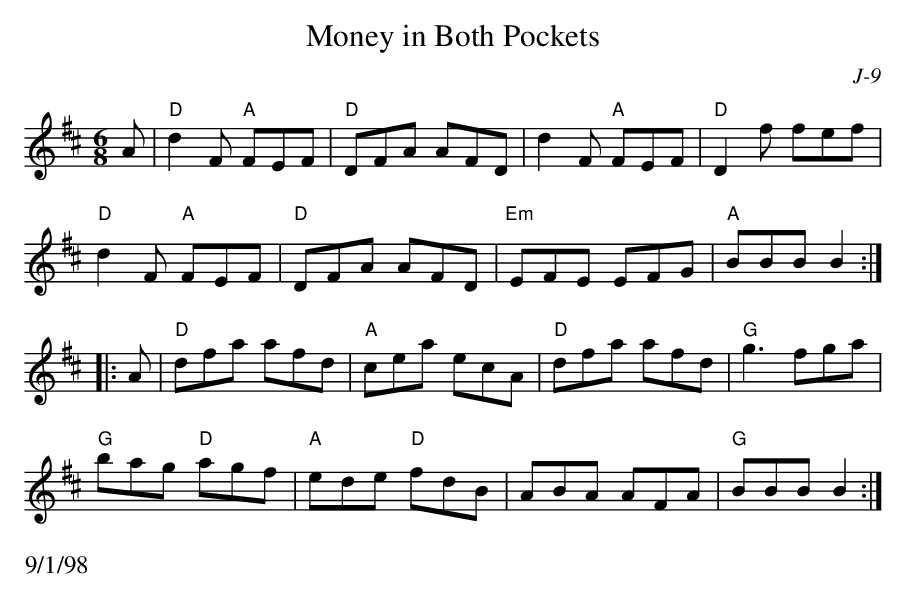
X:1
T: Money in Both Pockets
C: J-9
M: 6/8
K: D
A| "D"d2F "A"FEF| "D"DFA AFD| d2F "A"FEF| "D"D2f fef|
   "D"d2F "A"FEF| "D"DFA AFD| "Em"EFE EFG| "A"BBB B2:|
|:\
A| "D"dfa afd| "A"cea ecA| "D"dfa afd| "G"g3 fga|
   "G"bag "D"agf| "A"ede "D"fdB| ABA AFA| "G"BBB B2 :|
